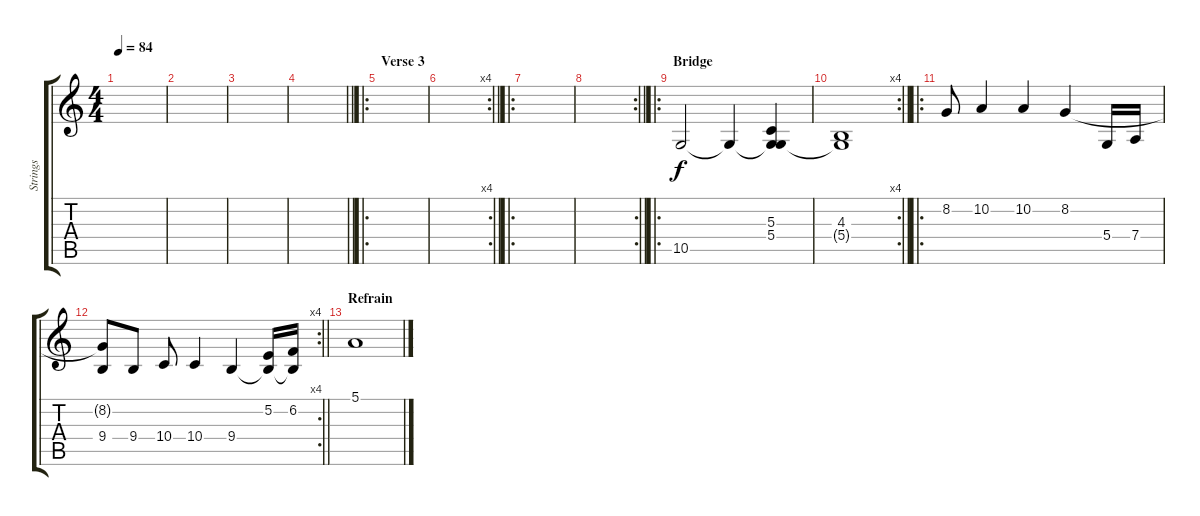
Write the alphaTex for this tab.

\track ("Strings" "Strings") {instrument stringensemble1}
\staff {score tabs}
\tuning (E4 B3 G3 D3 A2 E2) {hide}
\ts (4 4)
\tempo 84
\clef g2
\ks c
|
|
|
\barLineRight lightlight
|
\ro
\section ("" "Verse 3")
|
\rc 4
\barLineRight lightlight
|
\ro
|
\rc 2
\barLineRight lightlight
|
\ro
\section ("" "Bridge")
10.5.2 10.5{t}.4 (5.3 5.4 10.5{t}).4 |
\rc 4
\barLineRight lightlight
(4.3 5.4{t}).1 |
\ro
8.2.8 10.2.4 10.2.4 8.2.4 5.4.16 7.4.16 |
\rc 4
\barLineRight lightlight
(8.2{t} 9.4).8 9.4.8 10.4.8 10.4.4 9.4.4 (5.2 9.4{t}).16 (6.2 9.4{t}).16 |
\section ("" "Refrain")
5.1.1
